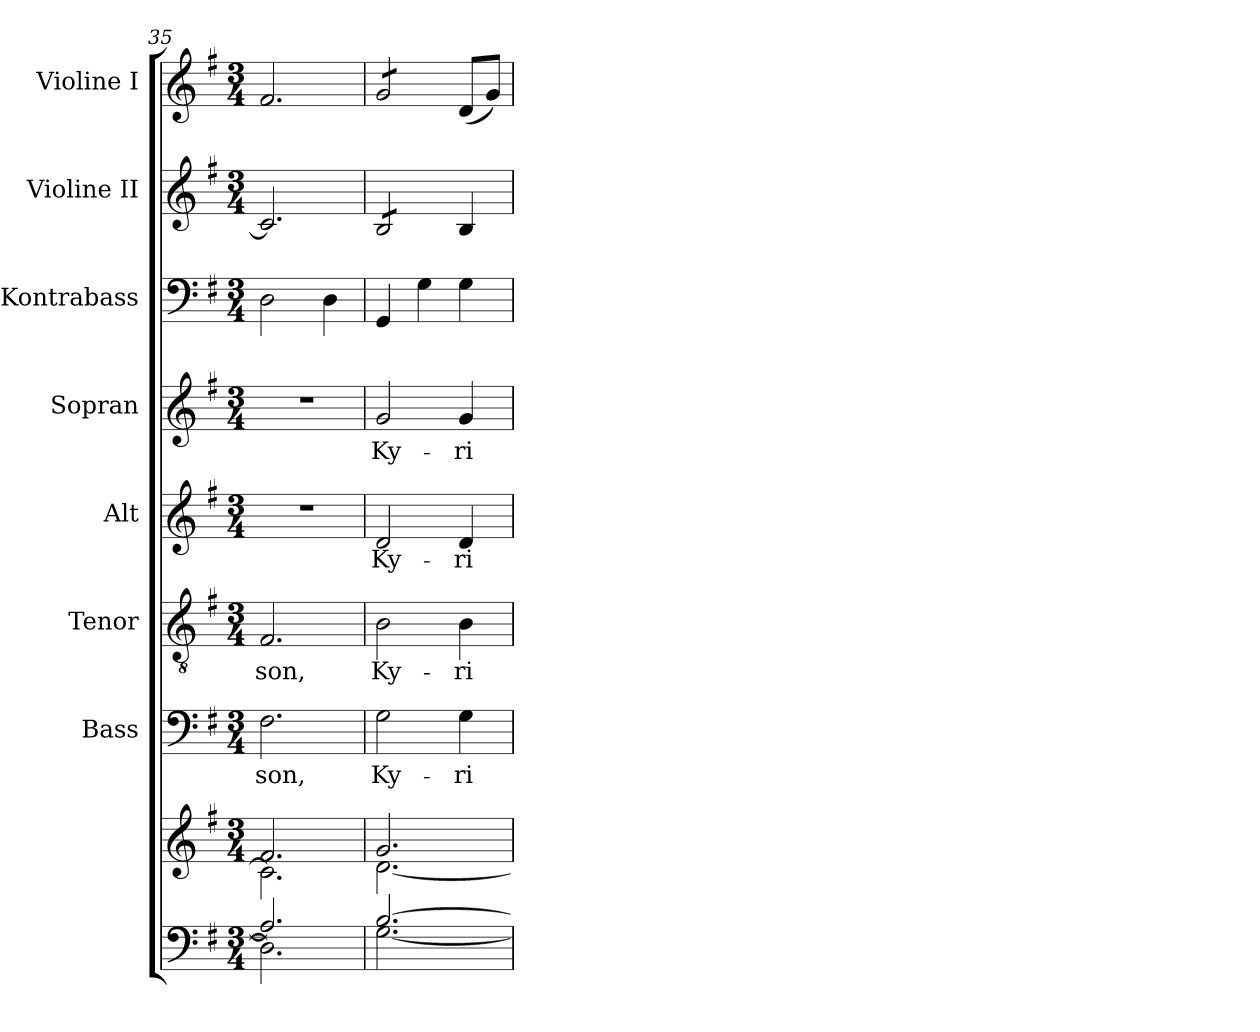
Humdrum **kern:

**kern	**kern	**kern	**text	**kern	**text	**kern	**text	**kern	**text	**kern	**kern	**kern
*part8	*part8	*part7	*part7	*part6	*part6	*part5	*part5	*part4	*part4	*part3	*part2	*part1
*staff9	*staff8	*staff7	*staff7	*staff6	*staff6	*staff5	*staff5	*staff4	*staff4	*staff3	*staff2	*staff1
*	*	*I"Bass	*	*I"Tenor	*	*I"Alt	*	*I"Sopran	*	*I"Kontrabass	*I"Violine II	*I"Violine I
*	*	*I'B.	*	*I'T.	*	*I'A.	*	*I'S.	*	*I'Kb.	*I'Vl. II	*I'Vl. I
*clefF4	*clefG2	*clefF4	*	*clefGv2	*	*clefG2	*	*clefG2	*	*clefF4	*clefG2	*clefG2
*	*	*	*	*	*	*	*	*	*	*ITrd7c12	*	*
*k[f#]	*k[f#]	*k[f#]	*	*k[f#]	*	*k[f#]	*	*k[f#]	*	*k[f#]	*k[f#]	*k[f#]
*G:	*G:	*G:	*	*G:	*	*G:	*	*G:	*	*G:	*G:	*G:
*M3/4	*M3/4	*M3/4	*	*M3/4	*	*M3/4	*	*M3/4	*	*M3/4	*M3/4	*M3/4
=35	=35	=35	=35	=35	=35	=35	=35	=35	=35	=35	=35	=35
*^	*^	*	*	*	*	*	*	*	*	*	*	*
!	!	!	!	!	!LO:LY:b	!	!LO:LY:b	!	!	!	!	!	!	!
2.A/]	2.D\]	2.f#/	2.c\]	2.F#\	-son,	2.F#/	-son,	2.r	.	2.r	.	2DD\	2.c/]	2.f#/
.	.	.	.	.	.	.	.	.	.	.	.	4DD\	.	.
=36	=36	=36	=36	=36	=36	=36	=36	=36	=36	=36	=36	=36	=36	=36
!	!	!	!	!	!LO:LY:b	!	!LO:LY:b	!	!LO:LY:b	!	!LO:LY:b	!	!	!
*	*	*	*	*	*	*	*	*	*	*	*	*	*tremolo	*
*	*	*	*	*	*	*	*	*	*	*	*	*	*	*tremolo
[>2.B/	[<2.G\	2.g/	[<2.d\	2G\	Ky-	2B\	Ky-	2d/	Ky-	2g/	Ky-	4GGG/	8B/L	8g/L
.	.	.	.	.	.	.	.	.	.	.	.	.	8B/	8g/
.	.	.	.	.	.	.	.	.	.	.	.	4GG\	8B/	8g/
.	.	.	.	.	.	.	.	.	.	.	.	.	8B/J	8g/J
*	*	*	*	*	*	*	*	*	*	*	*	*	*	*Xtremolo
*	*	*	*	*	*	*	*	*	*	*	*	*	*Xtremolo	*
!	!	!	!	!	!LO:LY:b	!	!LO:LY:b	!	!LO:LY:b	!	!LO:LY:b	!	!	!
.	.	.	.	4G\	-ri-	4B\	-ri-	4d/	-ri-	4g/	-ri-	4GG\	4B/	(<8d/L
.	.	.	.	.	.	.	.	.	.	.	.	.	.	8g/J)
*v	*v	*	*	*	*	*	*	*	*	*	*	*	*	*
*	*v	*v	*	*	*	*	*	*	*	*	*	*	*
=	=	=	=	=	=	=	=	=	=	=	=	=
*-	*-	*-	*-	*-	*-	*-	*-	*-	*-	*-	*-	*-
